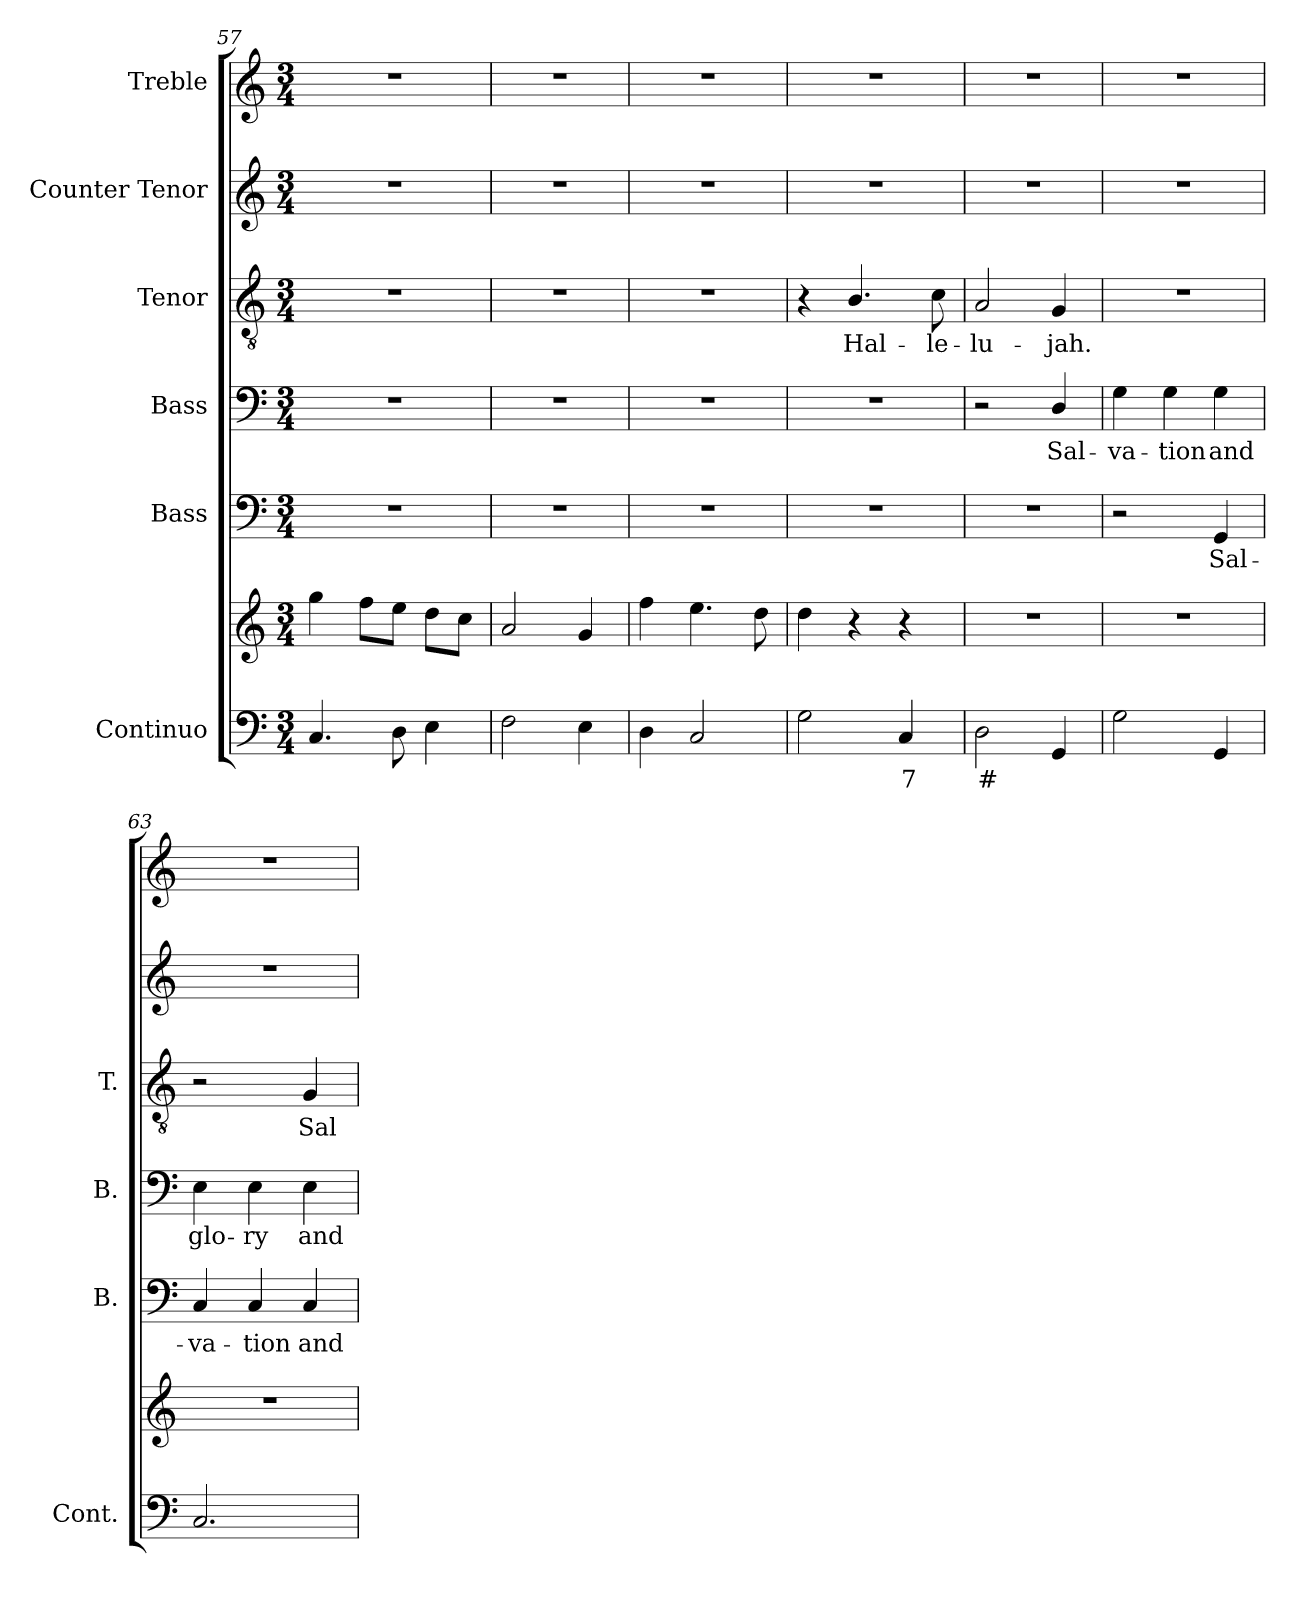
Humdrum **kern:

**kern	**text	**kern	**kern	**text	**kern	**text	**kern	**text	**kern	**kern
*part6	*part6	*part6	*part5	*part5	*part4	*part4	*part3	*part3	*part2	*part1
*staff7	*staff7	*staff6	*staff5	*staff5	*staff4	*staff4	*staff3	*staff3	*staff2	*staff1
*I"Continuo	*	*	*I"Bass	*	*I"Bass	*	*I"Tenor	*	*I"Counter Tenor	*I"Treble
*I'Cont.	*	*	*I'B.	*	*I'B.	*	*I'T.	*	*	*
*clefF4	*	*clefG2	*clefF4	*	*clefF4	*	*clefGv2	*	*clefG2	*clefG2
*	*	*	*	*	*	*	*ITrd7c12	*	*	*
*k[]	*	*k[]	*k[]	*	*k[]	*	*k[]	*	*k[]	*k[]
*C:	*	*C:	*C:	*	*C:	*	*C:	*	*C:	*C:
*M3/4	*	*M3/4	*M3/4	*	*M3/4	*	*M3/4	*	*M3/4	*M3/4
=57	=57	=57	=57	=57	=57	=57	=57	=57	=57	=57
!	!	!	!LO:N:vis=1	!	!LO:N:vis=1	!	!LO:N:vis=1	!	!LO:N:vis=1	!LO:N:vis=1
4.Ci/	.	4ggi\	2.r	.	2.r	.	2.r	.	2.r	2.r
.	.	8ffi\L	.	.	.	.	.	.	.	.
8Di\	.	8eei\J	.	.	.	.	.	.	.	.
4Ei\	.	8ddi\L	.	.	.	.	.	.	.	.
.	.	8cci\J	.	.	.	.	.	.	.	.
=58	=58	=58	=58	=58	=58	=58	=58	=58	=58	=58
!	!	!	!LO:N:vis=1	!	!LO:N:vis=1	!	!LO:N:vis=1	!	!LO:N:vis=1	!LO:N:vis=1
2Fi\	.	2ai/	2.r	.	2.r	.	2.r	.	2.r	2.r
4Ei\	.	4gi/	.	.	.	.	.	.	.	.
=59	=59	=59	=59	=59	=59	=59	=59	=59	=59	=59
!	!	!	!LO:N:vis=1	!	!LO:N:vis=1	!	!LO:N:vis=1	!	!LO:N:vis=1	!LO:N:vis=1
4Di\	.	4ffi\	2.r	.	2.r	.	2.r	.	2.r	2.r
2Ci/	.	4.eei\	.	.	.	.	.	.	.	.
.	.	8ddi\	.	.	.	.	.	.	.	.
!!LO:PB:g=z
=60	=60	=60	=60	=60	=60	=60	=60	=60	=60	=60
!	!	!	!LO:N:vis=1	!	!LO:N:vis=1	!	!	!	!LO:N:vis=1	!LO:N:vis=1
2Gi\	.	4ddi\	2.r	.	2.r	.	4r	.	2.r	2.r
!	!	!	!	!	!	!	!	!LO:LY:b:color=#000000	!	!
.	.	4r	.	.	.	.	4.BBi/	Hal-	.	.
!	!LO:LY:b:color=#000000	!	!	!	!	!	!	!	!	!
4Ci/	7	4r	.	.	.	.	.	.	.	.
!	!	!	!	!	!	!	!	!LO:LY:b:color=#000000	!	!
.	.	.	.	.	.	.	8Ci\	-le-	.	.
=61	=61	=61	=61	=61	=61	=61	=61	=61	=61	=61
!	!LO:LY:b:color=#000000	!LO:N:vis=1	!LO:N:vis=1	!	!	!	!	!	!	!
!	!	!	!	!	!	!	!	!LO:LY:b:color=#000000	!LO:N:vis=1	!LO:N:vis=1
2Di\	#	2.r	2.r	.	2r	.	2AAi/	-lu-	2.r	2.r
!	!	!	!	!	!	!LO:LY:b:color=#000000	!	!	!	!
!	!	!	!	!	!	!	!	!LO:LY:b:color=#000000	!	!
4GGi/	.	.	.	.	4Di/	Sal-	4GGi/	-jah.	.	.
=62	=62	=62	=62	=62	=62	=62	=62	=62	=62	=62
!	!	!LO:N:vis=1	!	!	!	!	!	!	!	!
!	!	!	!	!	!	!LO:LY:b:color=#000000	!LO:N:vis=1	!	!LO:N:vis=1	!LO:N:vis=1
2Gi\	.	2.r	2r	.	4Gi\	-va-	2.r	.	2.r	2.r
!	!	!	!	!	!	!LO:LY:b:color=#000000	!	!	!	!
.	.	.	.	.	4Gi\	-tion	.	.	.	.
!	!	!	!	!LO:LY:b:color=#000000	!	!	!	!	!	!
!	!	!	!	!	!	!LO:LY:b:color=#000000	!	!	!	!
4GGi/	.	.	4GGi/	Sal-	4Gi\	and	.	.	.	.
=63	=63	=63	=63	=63	=63	=63	=63	=63	=63	=63
!	!	!LO:N:vis=1	!	!	!	!	!	!	!	!
!	!	!	!	!LO:LY:b:color=#000000	!	!	!	!	!	!
!	!	!	!	!	!	!LO:LY:b:color=#000000	!	!	!LO:N:vis=1	!LO:N:vis=1
2.Ci/	.	2.r	4Ci/	-va-	4Ei\	glo-	2r	.	2.r	2.r
!	!	!	!	!LO:LY:b:color=#000000	!	!	!	!	!	!
!	!	!	!	!	!	!LO:LY:b:color=#000000	!	!	!	!
.	.	.	4Ci/	-tion	4Ei\	-ry	.	.	.	.
!	!	!	!	!LO:LY:b:color=#000000	!	!	!	!	!	!
!	!	!	!	!	!	!LO:LY:b:color=#000000	!	!	!	!
!	!	!	!	!	!	!	!	!LO:LY:b:color=#000000	!	!
.	.	.	4Ci/	and	4Ei\	and	4GGi/	Sal-	.	.
=	=	=	=	=	=	=	=	=	=	=
*-	*-	*-	*-	*-	*-	*-	*-	*-	*-	*-
